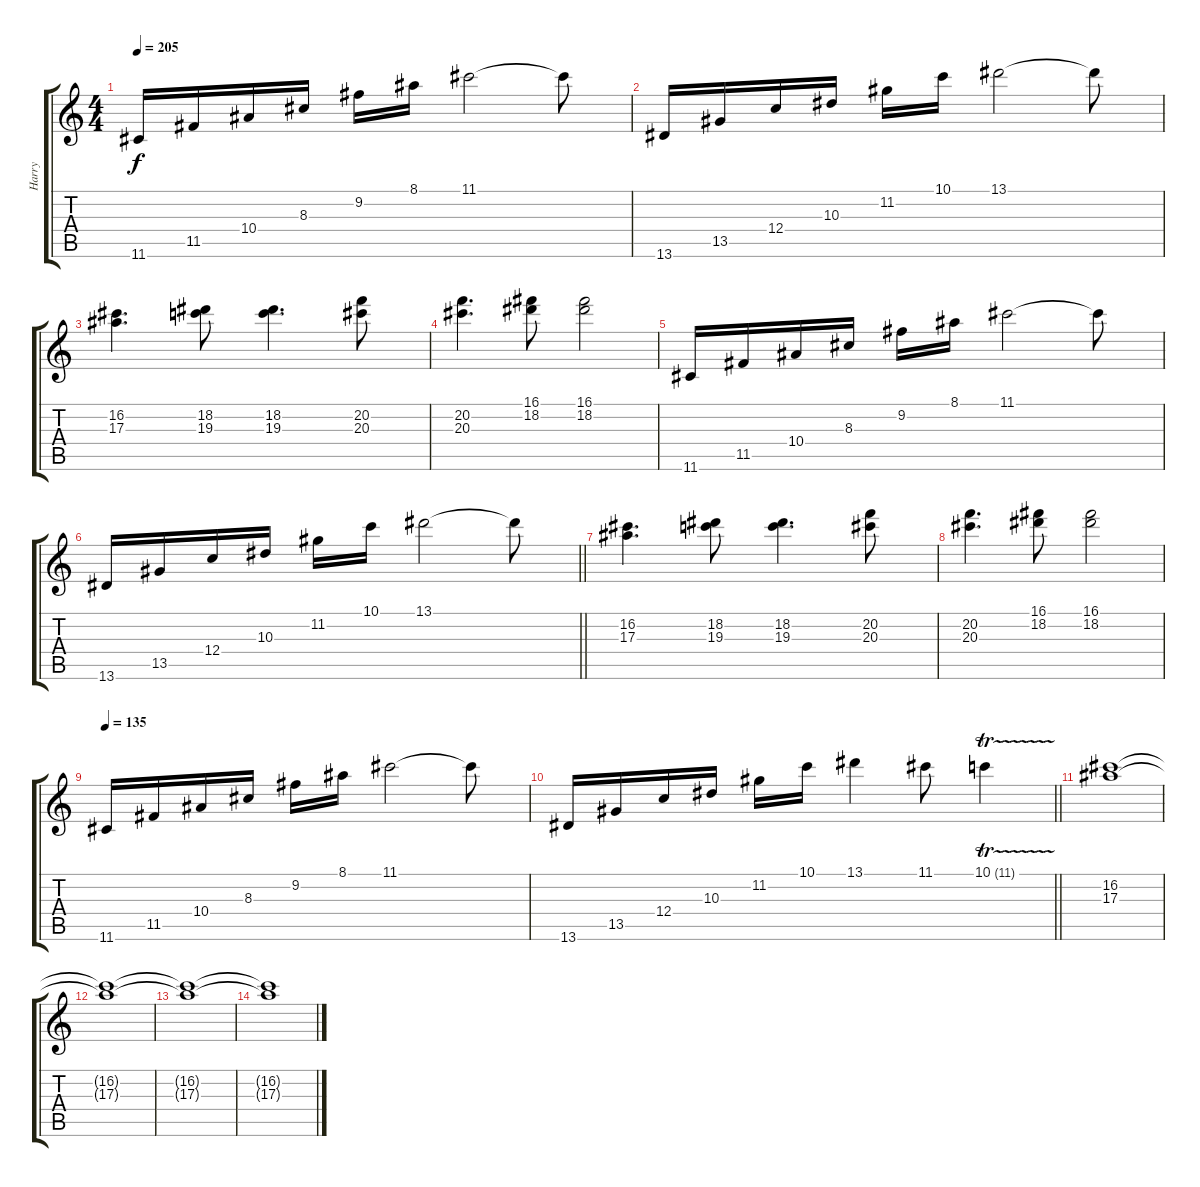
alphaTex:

\track ("Harry" "Harry") {instrument distortionguitar}
\staff {score tabs}
\tuning (D4 A3 F3 C3 G2 D2) {hide}
\ts (4 4)
\tempo 205
\clef g2
\ks c
11.6.16{dy f} 11.5.16 10.4.16 8.3.16 9.2.16 8.1.16 11.1.2 11.1{t}.8 |
13.6.16 13.5.16 12.4.16 10.3.16 11.2.16 10.1.16 13.1.2 13.1{t}.8 |
(16.2 17.3).4{d} (18.2 19.3).8 (18.2 19.3).4{d} (20.2 20.3).8 |
(20.2 20.3).4{d} (16.1 18.2).8 (16.1 18.2).2 |
11.6.16 11.5.16 10.4.16 8.3.16 9.2.16 8.1.16 11.1.2 11.1{t}.8 |
\barLineRight lightlight
13.6.16 13.5.16 12.4.16 10.3.16 11.2.16 10.1.16 13.1.2 13.1{t}.8 |
(16.2 17.3).4{d} (18.2 19.3).8 (18.2 19.3).4{d} (20.2 20.3).8 |
(20.2 20.3).4{d} (16.1 18.2).8 (16.1 18.2).2 |
\tempo 135
11.6.16 11.5.16 10.4.16 8.3.16 9.2.16 8.1.16 11.1.2 11.1{t}.8 |
\barLineRight lightlight
13.6.16 13.5.16 12.4.16 10.3.16 11.2.16 10.1.16 13.1.4 11.1.8 10.1{tr (11 16)}.4 |
(16.2 17.3).1 |
(16.2{t} 17.3{t}).1 |
(16.2{t} 17.3{t}).1 |
(16.2{t} 17.3{t}).1
